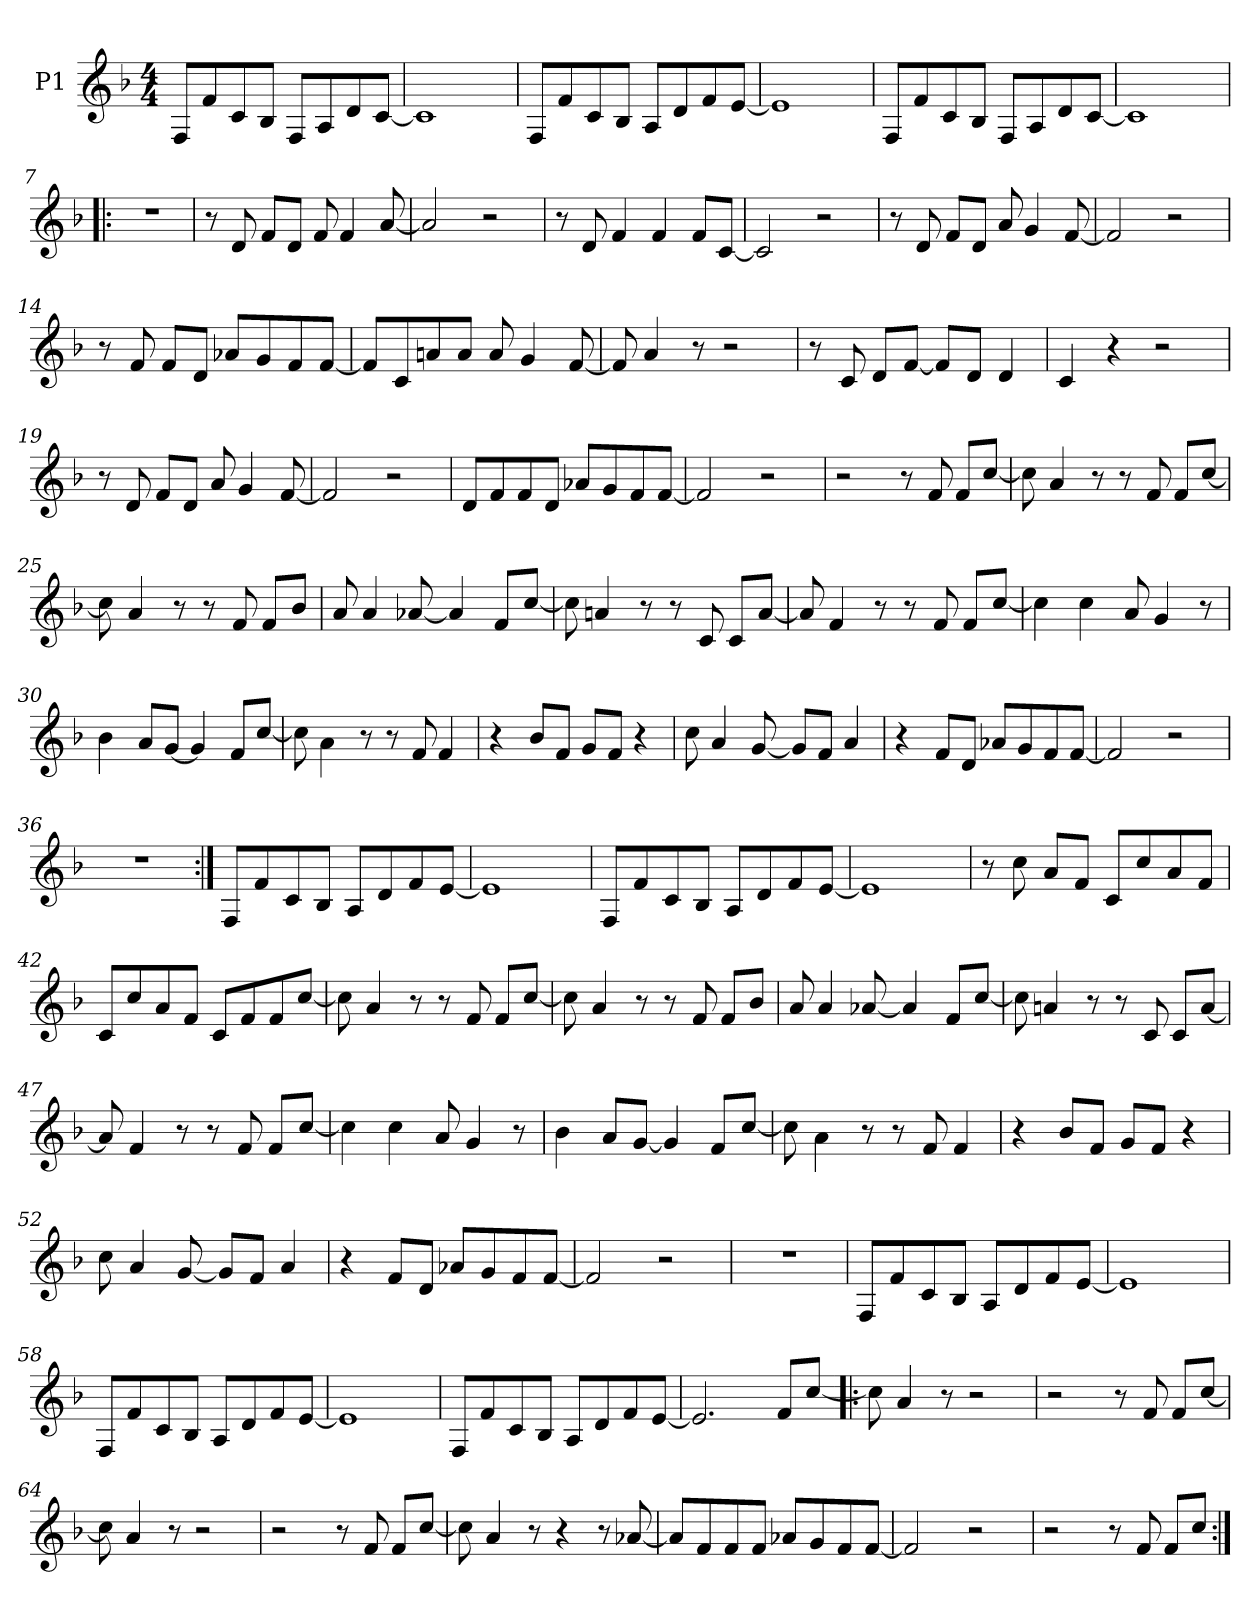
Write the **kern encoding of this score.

**kern
*part1
*staff1
*I"P1
*clefG2
*k[b-]
*F:
*M4/4
*MM116
=1
8F/L
8f/
8c/
8B-/J
8F/L
8A/
8d/
[<8c/J
=2
1c]
=3
8F/L
8f/
8c/
8B-/J
8A/L
8d/
8f/
[<8e/J
=4
1e]
=5
8F/L
8f/
8c/
8B-/J
8F/L
8A/
8d/
[<8c/J
=6
1c]
!!LO:LB:g=z
=7!|:
1r
=8
8r
8d/
8f/L
8d/J
8f/
4f/
[<8a/
=9
2a/]
2r
=10
8r
8d/
4f/
4f/
8f/L
[<8c/J
=11
2c/]
2r
!!LO:LB:g=z
=12
8r
8d/
8f/L
8d/J
8a/
4g/
[<8f/
=13
2f/]
2r
=14
8r
8f/
8f/L
8d/J
8a-X/L
8g/
8f/
[<8f/J
=15
8f/L]
8c/
8an/
8a/J
8a/
4g/
[<8f/
=16
8f/]
4a/
8r
2r
!!LO:LB:g=z
=17
8r
8c/
8d/L
[<8f/J
8f/L]
8d/J
4d/
=18
4c/
4r
2r
=19
8r
8d/
8f/L
8d/J
8a/
4g/
[<8f/
=20
2f/]
2r
=21
8d/L
8f/
8f/
8d/J
8a-X/L
8g/
8f/
[<8f/J
!!LO:LB:g=z
=22
2f/]
2r
=23
2r
8r
8f/
8f/L
[<8cc/J
=24
8cc\]
4a/
8r
8r
8f/
8f/L
[<8cc/J
=25
8cc\]
4a/
8r
8r
8f/
8f/L
8b-/J
=26
8a/
4a/
[<8a-X/
4a-/]
8f/L
[<8cc/J
!!LO:LB:g=z
=27
8cc\]
4an/
8r
8r
8c/
8c/L
[<8a/J
=28
8a/]
4f/
8r
8r
8f/
8f/L
[<8cc/J
=29
4cc\]
4cc\
8a/
4g/
8r
=30
4b-\
8a/L
[<8g/J
4g/]
8f/L
[<8cc/J
=31
8cc\]
4a\
8r
8r
8f/
4f/
!!LO:LB:g=z
=32
4r
8b-/L
8f/J
8g/L
8f/J
4r
=33
8cc\
4a/
[<8g/
8g/L]
8f/J
4a/
=34
4r
8f/L
8d/J
8a-X/L
8g/
8f/
[<8f/J
=35
2f/]
2r
=36
1r
!!LO:LB:g=z
=37:|!
8F/L
8f/
8c/
8B-/J
8A/L
8d/
8f/
[<8e/J
=38
1e]
=39
8F/L
8f/
8c/
8B-/J
8A/L
8d/
8f/
[<8e/J
=40
1e]
=41
8r
8cc\
8a/L
8f/J
8c/L
8cc/
8a/
8f/J
!!LO:LB:g=z
=42
8c/L
8cc/
8a/
8f/J
8c/L
8f/
8f/
[<8cc/J
=43
8cc\]
4a/
8r
8r
8f/
8f/L
[<8cc/J
=44
8cc\]
4a/
8r
8r
8f/
8f/L
8b-/J
=45
8a/
4a/
[<8a-X/
4a-/]
8f/L
[<8cc/J
!!LO:LB:g=z
=46
8cc\]
4an/
8r
8r
8c/
8c/L
[<8a/J
=47
8a/]
4f/
8r
8r
8f/
8f/L
[<8cc/J
=48
4cc\]
4cc\
8a/
4g/
8r
=49
4b-\
8a/L
[<8g/J
4g/]
8f/L
[<8cc/J
=50
8cc\]
4a\
8r
8r
8f/
4f/
!!LO:PB:g=z
=51
4r
8b-/L
8f/J
8g/L
8f/J
4r
=52
8cc\
4a/
[<8g/
8g/L]
8f/J
4a/
=53
4r
8f/L
8d/J
8a-X/L
8g/
8f/
[<8f/J
=54
2f/]
2r
=55
1r
!!LO:LB:g=z
=56
8F/L
8f/
8c/
8B-/J
8A/L
8d/
8f/
[<8e/J
=57
1e]
=58
8F/L
8f/
8c/
8B-/J
8A/L
8d/
8f/
[<8e/J
=59
1e]
=60
8F/L
8f/
8c/
8B-/J
8A/L
8d/
8f/
[<8e/J
=61
2.e/]
8f/L
[<8cc/J
!!LO:LB:g=z
=62!|:
8cc\]
4a/
8r
2r
=63
2r
8r
8f/
8f/L
[<8cc/J
=64
8cc\]
4a/
8r
2r
=65
2r
8r
8f/
8f/L
[<8cc/J
!!LO:LB:g=z
=66
8cc\]
4a/
8r
4r
8r
[<8a-X/
=67
8a-/L]
8f/
8f/
8f/J
8a-X/L
8g/
8f/
[<8f/J
=68
2f/]
2r
=69
2r
8r
8f/
8f/L
8cc/J
=:|!
*-
